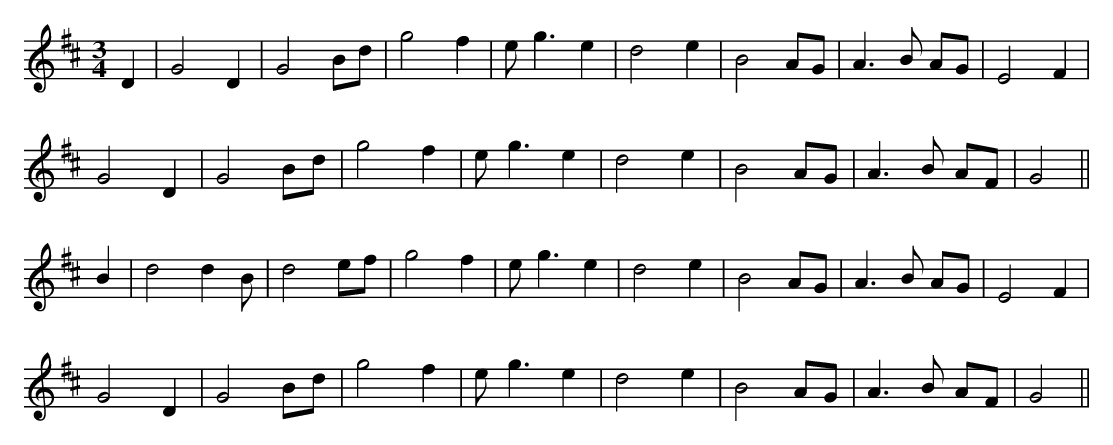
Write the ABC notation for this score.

X:1
M:3/4
K:D
D2|G4 D2|G4 Bd|g4 f2|eg3 e2|d4 e2|B4 AG|A3 B AG|E4 F2|
G4 D2|G4 Bd|g4 f2|eg3 e2|d4 e2|B4 AG|A3 B AF|G4||
B2|d4 d2 B|d4 ef|g4 f2|eg3 e2|d4 e2|B4 AG|A3 B AG|E4 F2|
G4 D2|G4 Bd|g4 f2|eg3 e2|d4 e2|B4 AG|A3 B AF|G4||
